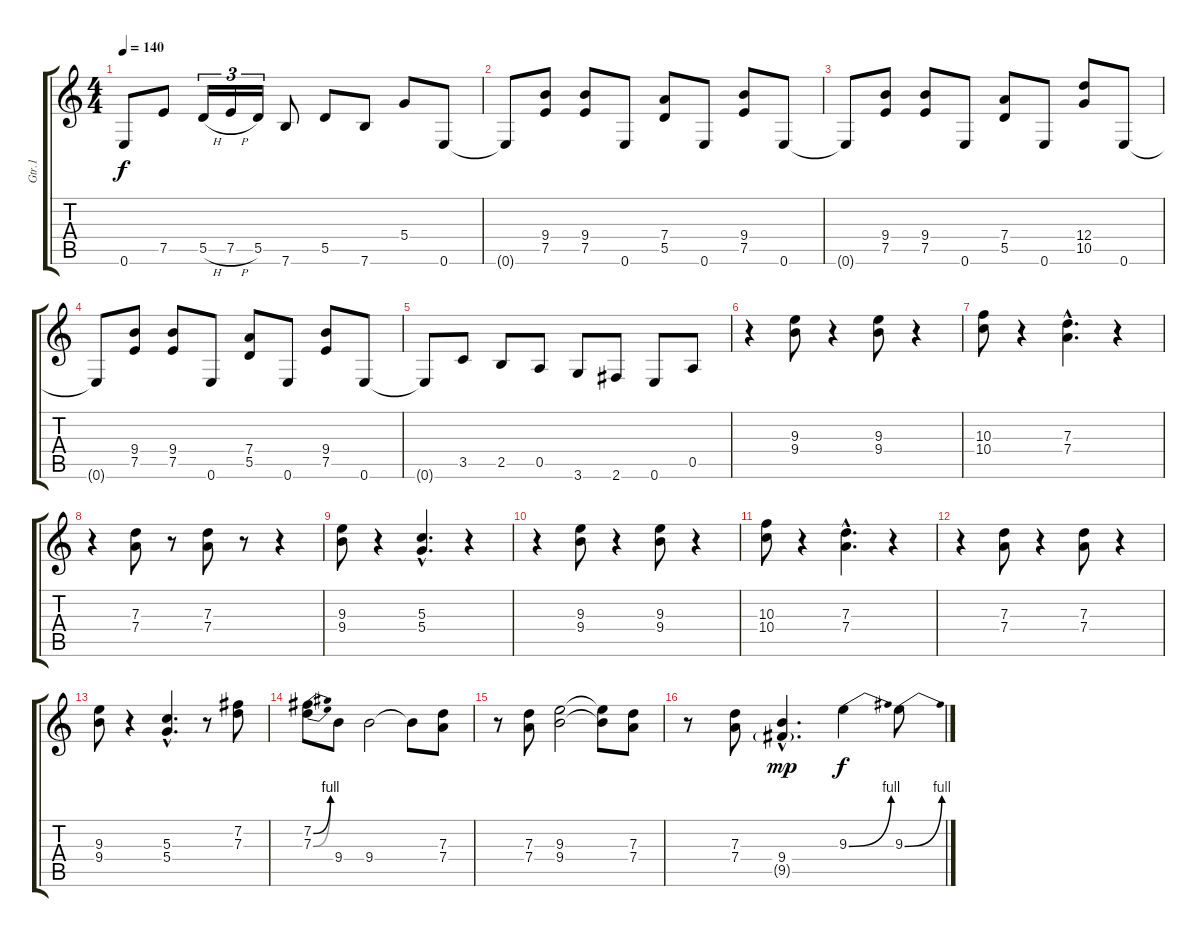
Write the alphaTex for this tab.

\track ("Gtr.1" "Gtr.1") {instrument distortionguitar}
\staff {score tabs}
\tuning (E4 B3 G3 D3 A2 E2) {hide}
\ts (4 4)
\tempo 140
\clef g2
\ks c
0.6{t}.8{dy f} 7.5.8 5.5{h}.16{tu (3 2)} 7.5{h}.16{tu (3 2)} 5.5.16{tu (3 2)} 7.6.8 5.5.8 7.6.8 5.4.8 0.6.8 |
0.6{t}.8 (9.4 7.5).8 (9.4 7.5).8 0.6.8 (7.4 5.5).8 0.6.8 (9.4 7.5).8 0.6.8 |
0.6{t}.8 (9.4 7.5).8 (9.4 7.5).8 0.6.8 (7.4 5.5).8 0.6.8 (12.4 10.5).8 0.6.8 |
0.6{t}.8 (9.4 7.5).8 (9.4 7.5).8 0.6.8 (7.4 5.5).8 0.6.8 (9.4 7.5).8 0.6.8 |
0.6{t}.8 3.5.8 2.5.8 0.5.8 3.6.8 2.6.8 0.6.8 0.5.8 |
r.4 (9.3 9.4).8 r.4 (9.3 9.4).8 r.4 |
(10.3 10.4).8 r.4 (7.3{hac} 7.4{hac}).4{d} r.4 |
r.4 (7.3 7.4).8 r.8 (7.3 7.4).8 r.8 r.4 |
(9.3 9.4).8 r.4 (5.3{hac} 5.4{hac}).4{d} r.4 |
r.4 (9.3 9.4).8 r.4 (9.3 9.4).8 r.4 |
(10.3 10.4).8 r.4 (7.3{hac} 7.4{hac}).4{d} r.4 |
r.4 (7.3 7.4).8 r.4 (7.3 7.4).8 r.4 |
(9.3 9.4).8 r.4 (5.3{hac} 5.4{hac}).4{d} r.8 (7.2 7.3).8 |
(7.2{be (bend 0 0 60 4)} 7.3{be (bend 0 0 60 4)}).8 9.4.8 9.4.2 9.4{t}.8 (7.3 7.4).8 |
r.8 (7.3 7.4).8 (9.3 9.4).2 (9.3{t} 9.4{t}).8 (7.3 7.4).8 |
r.8 (7.3 7.4).8 (9.4{hac} 9.5{g hac}).4{d dy mp} 9.3{be (bend 0 0 60 4)}.4{dy f} 9.3{be (bend 0 0 60 4)}.8
